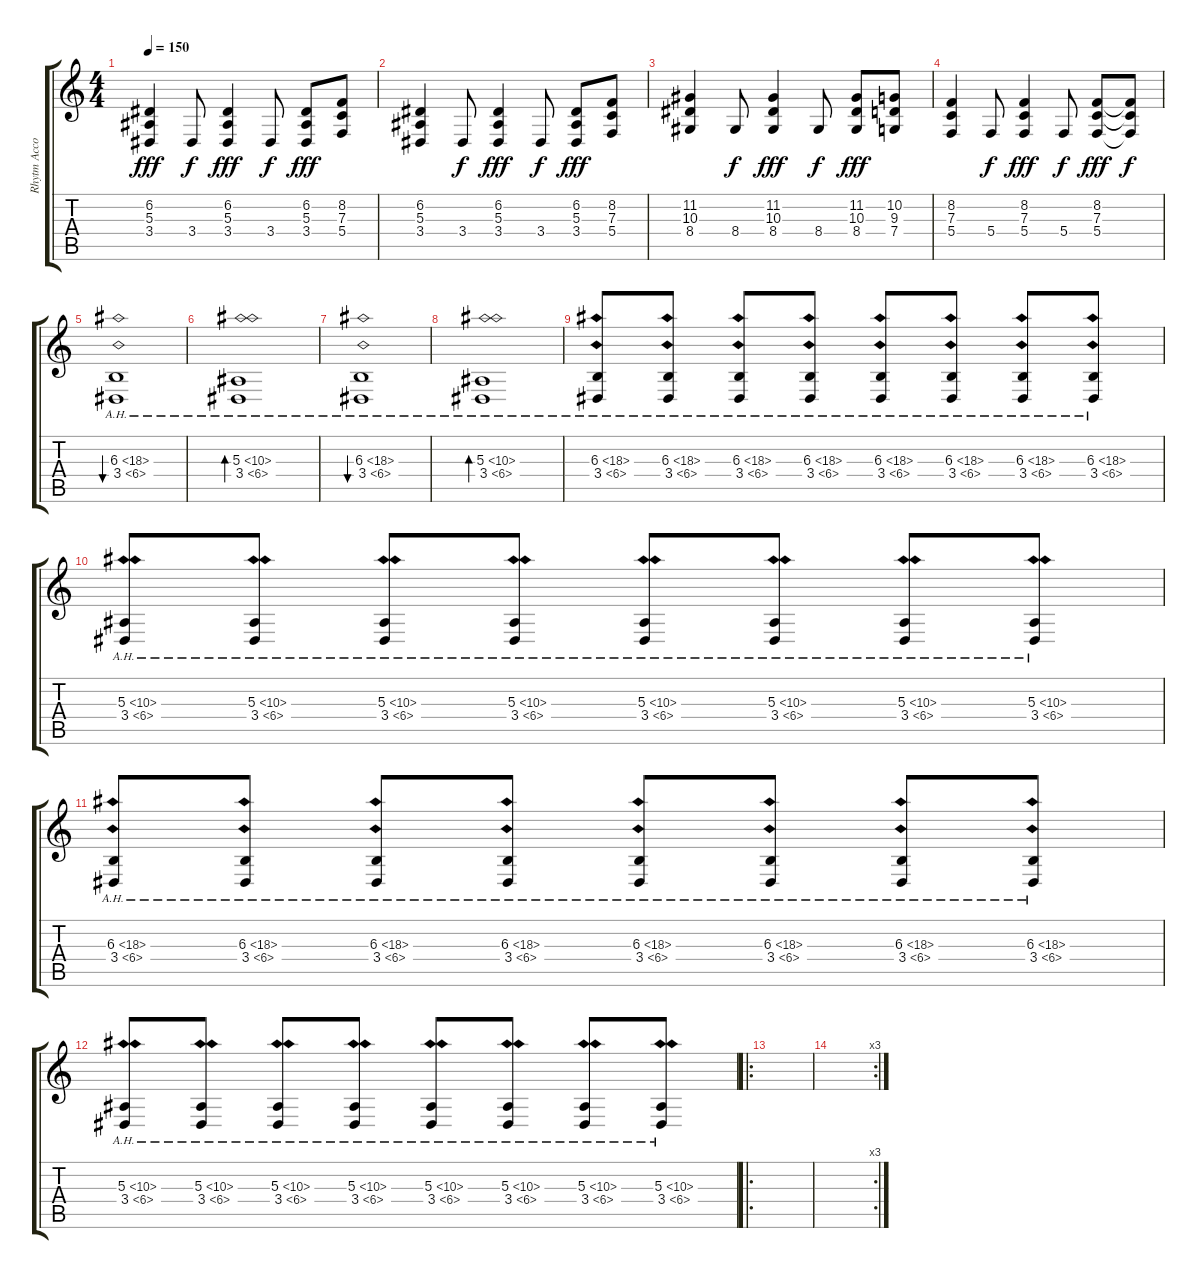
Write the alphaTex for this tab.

\track ("Rhytm Accordion" "Rhytm Acco") {instrument tangoaccordion}
\staff {score tabs}
\tuning (D4 A3 F3 C3 G2 C2) {hide}
\ts (4 4)
\tempo 150
\clef g2
\ks c
(6.2 5.3 3.4).4{dy fff volume 8 instrument accordion} 3.4.8{dy f} (6.2 5.3 3.4).4{dy fff} 3.4.8{dy f} (6.2 5.3 3.4).8{dy fff} (8.2 7.3 5.4).8 |
(6.2 5.3 3.4).4 3.4.8{dy f} (6.2 5.3 3.4).4{dy fff} 3.4.8{dy f} (6.2 5.3 3.4).8{dy fff} (8.2 7.3 5.4).8 |
(11.2 10.3 8.4).4 8.4.8{dy f} (11.2 10.3 8.4).4{dy fff} 8.4.8{dy f} (11.2 10.3 8.4).8{dy fff} (10.2 9.3 7.4).8 |
(8.2 7.3 5.4).4 5.4.8{dy f} (8.2 7.3 5.4).4{dy fff} 5.4.8{dy f} (8.2 7.3 5.4).8{dy fff} (8.2{t} 7.3{t} 5.4{t}).8{dy f} |
(6.3{ah 12} 3.4{ah 3}).1{bu 480} |
(5.3{ah 5} 3.4{ah 3}).1{bd 480} |
(6.3{ah 12} 3.4{ah 3}).1{bu 480} |
(5.3{ah 5} 3.4{ah 3}).1{bd 480} |
(6.3{ah 12} 3.4{ah 3}).8 (6.3{ah 12} 3.4{ah 3}).8 (6.3{ah 12} 3.4{ah 3}).8 (6.3{ah 12} 3.4{ah 3}).8 (6.3{ah 12} 3.4{ah 3}).8 (6.3{ah 12} 3.4{ah 3}).8 (6.3{ah 12} 3.4{ah 3}).8 (6.3{ah 12} 3.4{ah 3}).8 |
(5.3{ah 5} 3.4{ah 3}).8 (5.3{ah 5} 3.4{ah 3}).8 (5.3{ah 5} 3.4{ah 3}).8 (5.3{ah 5} 3.4{ah 3}).8 (5.3{ah 5} 3.4{ah 3}).8 (5.3{ah 5} 3.4{ah 3}).8 (5.3{ah 5} 3.4{ah 3}).8 (5.3{ah 5} 3.4{ah 3}).8 |
(6.3{ah 12} 3.4{ah 3}).8 (6.3{ah 12} 3.4{ah 3}).8 (6.3{ah 12} 3.4{ah 3}).8 (6.3{ah 12} 3.4{ah 3}).8 (6.3{ah 12} 3.4{ah 3}).8 (6.3{ah 12} 3.4{ah 3}).8 (6.3{ah 12} 3.4{ah 3}).8 (6.3{ah 12} 3.4{ah 3}).8 |
(5.3{ah 5} 3.4{ah 3}).8 (5.3{ah 5} 3.4{ah 3}).8 (5.3{ah 5} 3.4{ah 3}).8 (5.3{ah 5} 3.4{ah 3}).8 (5.3{ah 5} 3.4{ah 3}).8 (5.3{ah 5} 3.4{ah 3}).8 (5.3{ah 5} 3.4{ah 3}).8 (5.3{ah 5} 3.4{ah 3}).8 |
\ro
|
\rc 3
